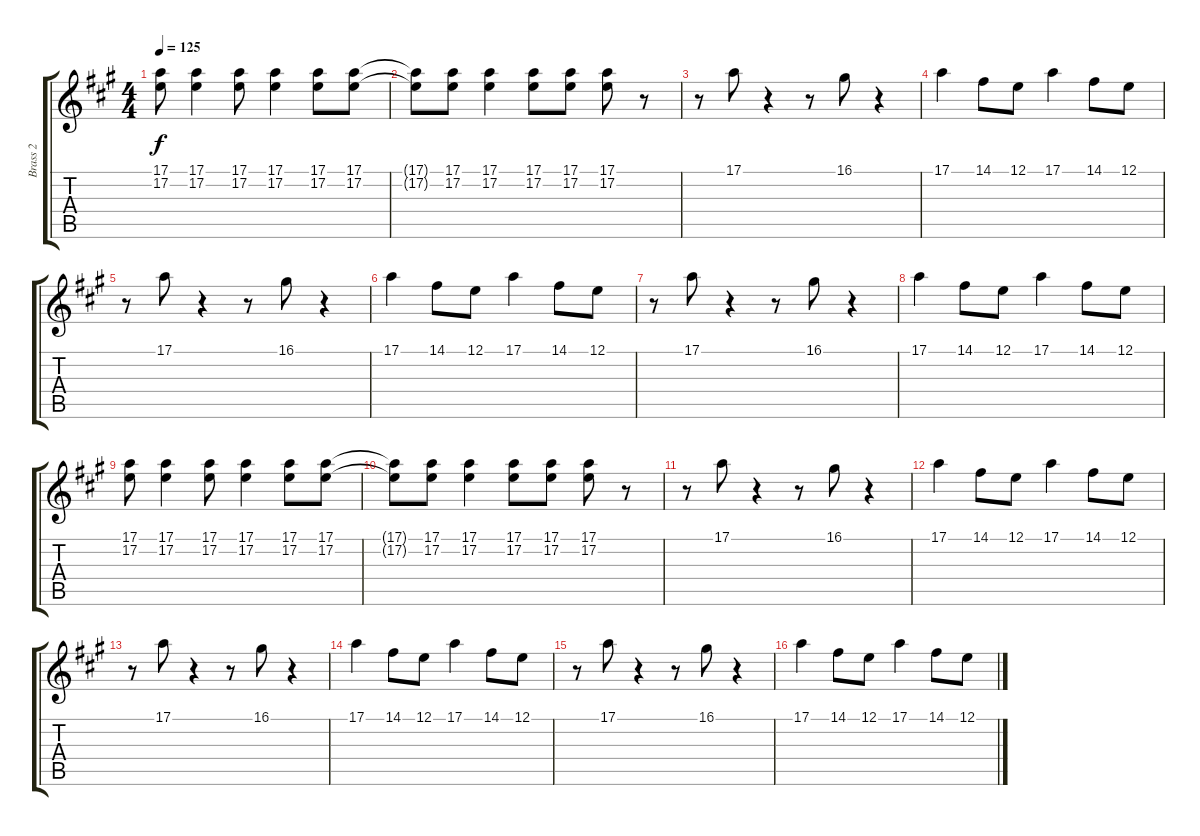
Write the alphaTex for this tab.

\track ("Brass 2" "Brass 2") {instrument brasssection}
\staff {score tabs}
\tuning (E4 B3 G3 D3 A2 E2) {hide}
\ts (4 4)
\tempo 125
\clef g2
\ks a
(17.1 17.2).8{dy f} (17.1 17.2).4 (17.1 17.2).8 (17.1 17.2).4 (17.1 17.2).8 (17.1 17.2).8 |
(17.1{t} 17.2{t}).8 (17.1 17.2).8 (17.1 17.2).4 (17.1 17.2).8 (17.1 17.2).8 (17.1 17.2).8 r.8 |
r.8 17.1.8 r.4 r.8 16.1.8 r.4 |
17.1.4 14.1.8 12.1.8 17.1.4 14.1.8 12.1.8 |
r.8 17.1.8 r.4 r.8 16.1.8 r.4 |
17.1.4 14.1.8 12.1.8 17.1.4 14.1.8 12.1.8 |
r.8 17.1.8 r.4 r.8 16.1.8 r.4 |
17.1.4 14.1.8 12.1.8 17.1.4 14.1.8 12.1.8 |
(17.1 17.2).8 (17.1 17.2).4 (17.1 17.2).8 (17.1 17.2).4 (17.1 17.2).8 (17.1 17.2).8 |
(17.1{t} 17.2{t}).8 (17.1 17.2).8 (17.1 17.2).4 (17.1 17.2).8 (17.1 17.2).8 (17.1 17.2).8 r.8 |
r.8 17.1.8 r.4 r.8 16.1.8 r.4 |
17.1.4 14.1.8 12.1.8 17.1.4 14.1.8 12.1.8 |
r.8 17.1.8 r.4 r.8 16.1.8 r.4 |
17.1.4 14.1.8 12.1.8 17.1.4 14.1.8 12.1.8 |
r.8 17.1.8 r.4 r.8 16.1.8 r.4 |
17.1.4 14.1.8 12.1.8 17.1.4 14.1.8 12.1.8
